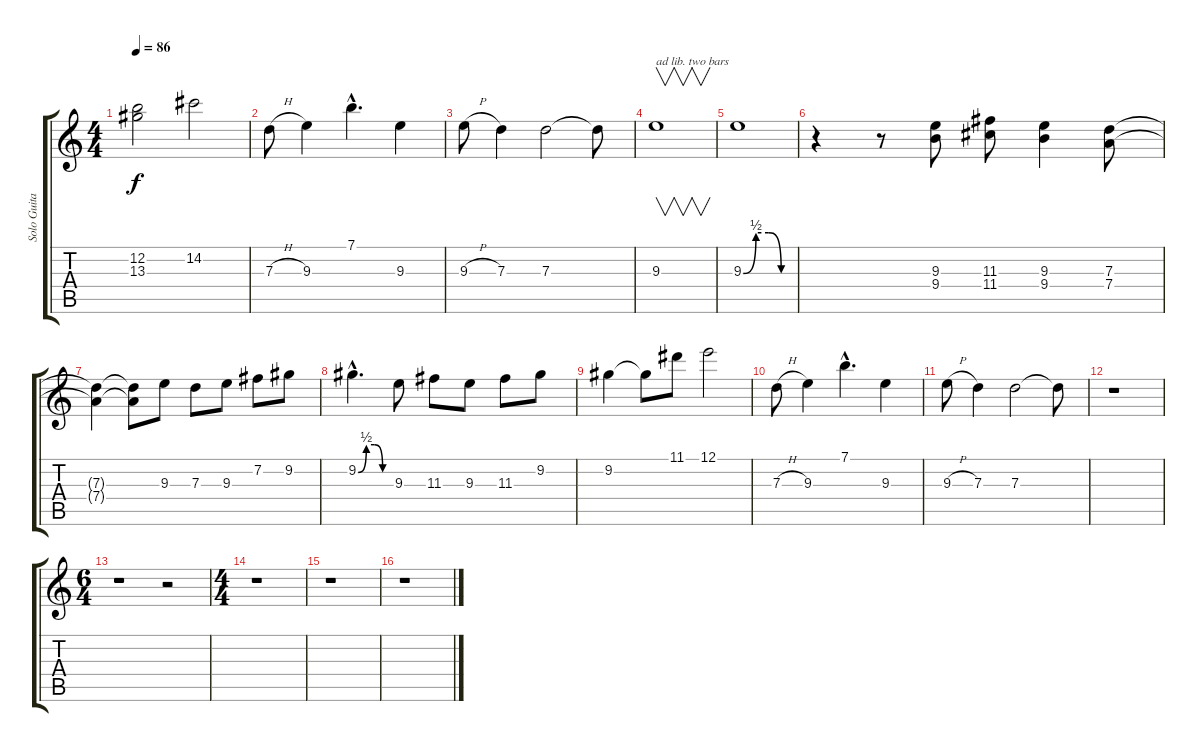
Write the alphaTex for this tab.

\track ("Solo Guitar" "Solo Guita") {instrument overdrivenguitar}
\staff {score tabs}
\tuning (E4 B3 G3 D3 A2 E2) {hide}
\ts (4 4)
\tempo 86
\clef g2
\ks c
(12.2{t} 13.3{t}).2{dy f} 14.2.2 |
7.3{h}.8 9.3.4 7.1{hac}.4{d} 9.3.4 |
9.3{h}.8 7.3.4 7.3.2 7.3{t}.8 |
9.3.1{v txt "ad lib. two bars"} |
9.3{be (custom 0 0 15 2 30 2 45 0 60 0)}.1 |
r.4 r.8 (9.3 9.4).8 (11.3 11.4).8 (9.3 9.4).4 (7.3 7.4).8 |
(7.3{t} 7.4{t}).4 (7.3{t} 7.4{t}).8 9.3.8 7.3.8 9.3.8 7.2.8 9.2.8 |
9.2{be (custom 0 0 15 2 30 2 45 0 60 0) hac}.4{d} 9.3.8 11.3.8 9.3.8 11.3.8 9.2.8 |
9.2.4 9.2{t}.8 11.1.8 12.1.2 |
7.3{h}.8 9.3.4 7.1{hac}.4{d} 9.3.4 |
9.3{h}.8 7.3.4 7.3.2 7.3{t}.8 |
r.1 |
\ts (6 4)
r.1 r.2 |
\ts (4 4)
r.1 |
r.1 |
r.1
